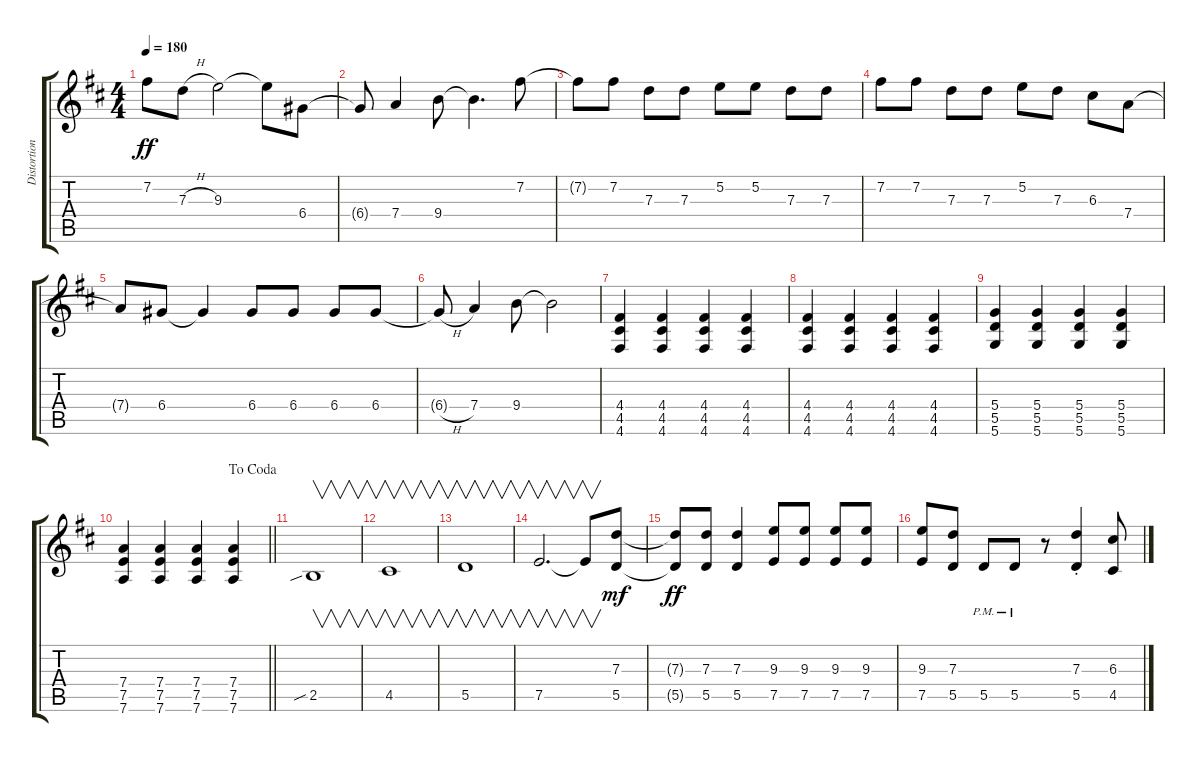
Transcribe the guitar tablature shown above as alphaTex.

\track ("Distortion Guitar 2" "Distortion") {instrument distortionguitar}
\staff {score tabs}
\tuning (E4 B3 G3 D3 A2 D2) {hide}
\ts (4 4)
\tempo 180
\clef g2
\ks d
7.2{t}.8{dy ff} 7.3{h}.8 9.3.2 9.3{t}.8 6.4.8 |
6.4{t}.8 7.4.4 9.4.8 9.4{t}.4{d} 7.2.8 |
7.2{t}.8 7.2.8 7.3.8 7.3.8 5.2.8 5.2.8 7.3.8 7.3.8 |
7.2.8 7.2.8 7.3.8 7.3.8 5.2.8 7.3.8 6.3.8 7.4.8 |
7.4{t}.8 6.4.8 6.4{t}.4 6.4.8 6.4.8 6.4.8 6.4.8 |
6.4{h t}.8 7.4.4 9.4.8 9.4{t}.2 |
(4.4 4.5 4.6).4 (4.4 4.5 4.6).4 (4.4 4.5 4.6).4 (4.4 4.5 4.6).4 |
(4.4 4.5 4.6).4 (4.4 4.5 4.6).4 (4.4 4.5 4.6).4 (4.4 4.5 4.6).4 |
(5.4 5.5 5.6).4 (5.4 5.5 5.6).4 (5.4 5.5 5.6).4 (5.4 5.5 5.6).4 |
\jump dacoda
\barLineRight lightlight
(7.4 7.5 7.6).4 (7.4 7.5 7.6).4 (7.4 7.5 7.6).4 (7.4 7.5 7.6).4 |
2.5{sib}.1{v} |
4.5.1{v} |
5.5.1{v} |
7.5.2{v d} 7.5{t}.8{v} (7.3 5.5).8{dy mf} |
(7.3{t} 5.5{t}).8{dy ff} (7.3 5.5).8 (7.3 5.5).4 (9.3 7.5).8 (9.3 7.5).8 (9.3 7.5).8 (9.3 7.5).8 |
(9.3 7.5).8 (7.3 5.5).8 5.5{pm}.8 5.5{pm}.8 r.8 (7.3{st} 5.5{st}).4 (6.3 4.5).8
